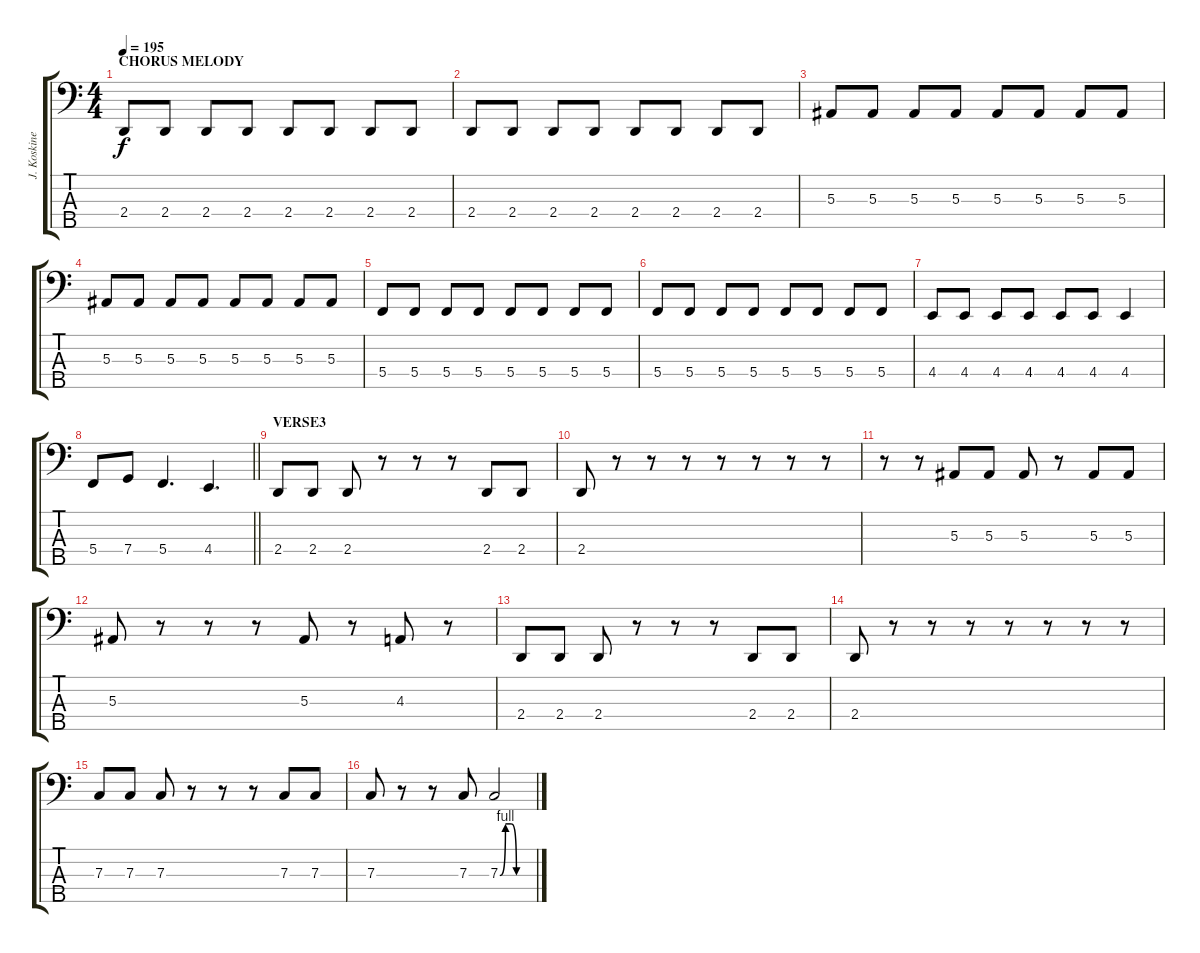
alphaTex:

\track ("J. Koskinen" "J. Koskine") {instrument electricbassfinger}
\staff {score tabs}
\tuning (Eb2 Bb1 F1 C1 G0) {hide}
\ts (4 4)
\section ("" "CHORUS MELODY")
\tempo 195
\clef f4
\ks c
2.4.8{dy f} 2.4.8 2.4.8 2.4.8 2.4.8 2.4.8 2.4.8 2.4.8 |
2.4.8 2.4.8 2.4.8 2.4.8 2.4.8 2.4.8 2.4.8 2.4.8 |
5.3.8 5.3.8 5.3.8 5.3.8 5.3.8 5.3.8 5.3.8 5.3.8 |
5.3.8 5.3.8 5.3.8 5.3.8 5.3.8 5.3.8 5.3.8 5.3.8 |
5.4.8 5.4.8 5.4.8 5.4.8 5.4.8 5.4.8 5.4.8 5.4.8 |
5.4.8 5.4.8 5.4.8 5.4.8 5.4.8 5.4.8 5.4.8 5.4.8 |
4.4.8 4.4.8 4.4.8 4.4.8 4.4.8 4.4.8 4.4.4 |
\barLineRight lightlight
5.4.8 7.4.8 5.4.4{d} 4.4.4{d} |
\section ("" "VERSE3")
2.4.8 2.4.8 2.4.8 r.8 r.8 r.8 2.4.8 2.4.8 |
2.4.8 r.8 r.8 r.8 r.8 r.8 r.8 r.8 |
r.8 r.8 5.3.8 5.3.8 5.3.8 r.8 5.3.8 5.3.8 |
5.3.8 r.8 r.8 r.8 5.3.8 r.8 4.3.8 r.8 |
2.4.8 2.4.8 2.4.8 r.8 r.8 r.8 2.4.8 2.4.8 |
2.4.8 r.8 r.8 r.8 r.8 r.8 r.8 r.8 |
7.3.8 7.3.8 7.3.8 r.8 r.8 r.8 7.3.8 7.3.8 |
7.3.8 r.8 r.8 7.3.8 7.3{be (custom 0 0 10 4 20 4 30 0 60 0)}.2
